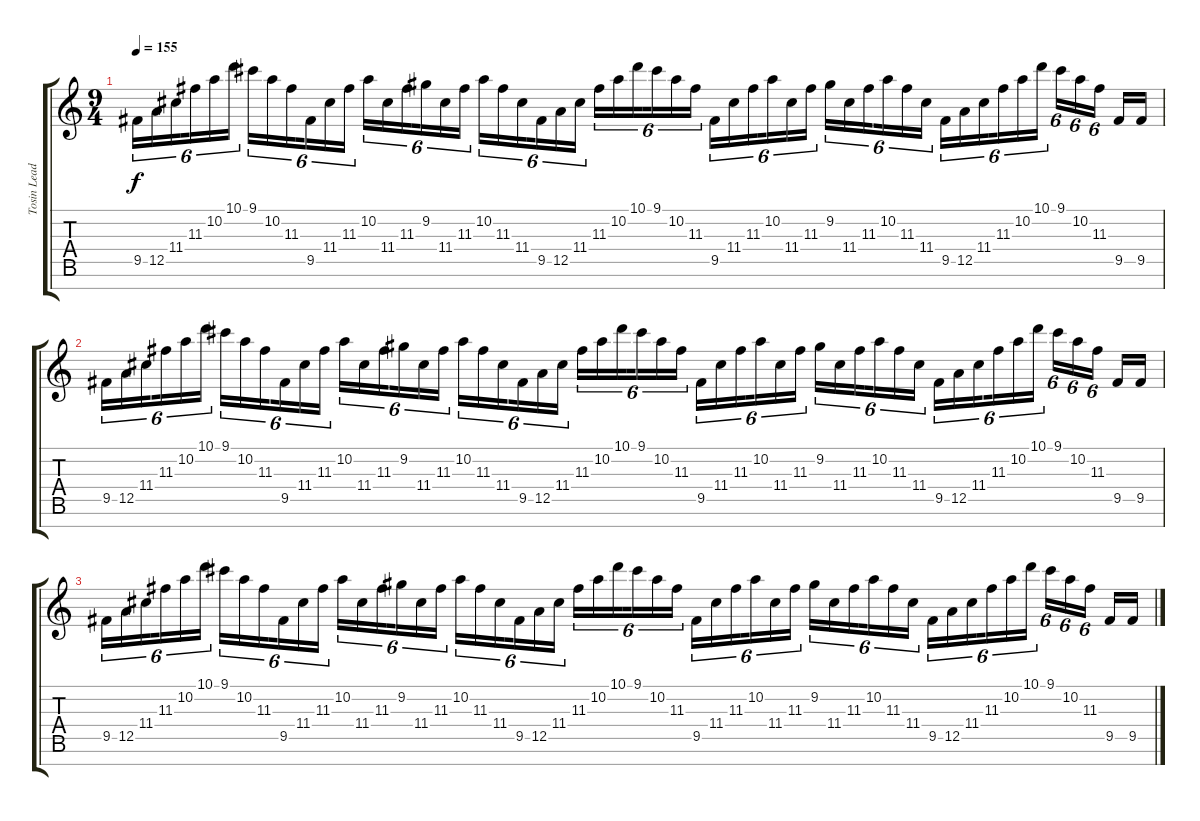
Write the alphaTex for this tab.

\track ("Tosin Lead Right" "Tosin Lead") {instrument overdrivenguitar}
\staff {score tabs}
\tuning (E4 B3 G3 D3 A2 D2 B1) {hide}
\ts (9 4)
\tempo 155
\clef g2
\ks c
9.5.16{tu (6 4) dy f} 12.5.16{tu (6 4)} 11.4.16{tu (6 4) beam splitsecondary} 11.3.16{tu (6 4)} 10.2.16{tu (6 4)} 10.1.16{tu (6 4) beam splitsecondary} 9.1.16{tu (6 4)} 10.2.16{tu (6 4)} 11.3.16{tu (6 4) beam splitsecondary} 9.5.16{tu (6 4)} 11.4.16{tu (6 4)} 11.3.16{tu (6 4) beam splitsecondary} 10.2.16{tu (6 4)} 11.4.16{tu (6 4)} 11.3.16{tu (6 4) beam splitsecondary} 9.2.16{tu (6 4)} 11.4.16{tu (6 4)} 11.3.16{tu (6 4)} 10.2.16{tu (6 4)} 11.3.16{tu (6 4)} 11.4.16{tu (6 4) beam splitsecondary} 9.5.16{tu (6 4)} 12.5.16{tu (6 4)} 11.4.16{tu (6 4) beam splitsecondary} 11.3.16{tu (6 4)} 10.2.16{tu (6 4)} 10.1.16{tu (6 4) beam splitsecondary} 9.1.16{tu (6 4)} 10.2.16{tu (6 4)} 11.3.16{tu (6 4) beam splitsecondary} 9.5.16{tu (6 4)} 11.4.16{tu (6 4)} 11.3.16{tu (6 4) beam splitsecondary} 10.2.16{tu (6 4)} 11.4.16{tu (6 4)} 11.3.16{tu (6 4)} 9.2.16{tu (6 4)} 11.4.16{tu (6 4)} 11.3.16{tu (6 4) beam splitsecondary} 10.2.16{tu (6 4)} 11.3.16{tu (6 4)} 11.4.16{tu (6 4) beam splitsecondary} 9.5.16{tu (6 4)} 12.5.16{tu (6 4)} 11.4.16{tu (6 4) beam splitsecondary} 11.3.16{tu (6 4)} 10.2.16{tu (6 4)} 10.1.16{tu (6 4) beam splitsecondary} 9.1.16{tu (6 4)} 10.2.16{tu (6 4)} 11.3.16{tu (6 4) beam splitsecondary} 9.5.16 9.5.16 |
9.5.16{tu (6 4) volume 0} 12.5.16{tu (6 4)} 11.4.16{tu (6 4) beam splitsecondary} 11.3.16{tu (6 4)} 10.2.16{tu (6 4)} 10.1.16{tu (6 4) beam splitsecondary} 9.1.16{tu (6 4)} 10.2.16{tu (6 4)} 11.3.16{tu (6 4) beam splitsecondary} 9.5.16{tu (6 4)} 11.4.16{tu (6 4)} 11.3.16{tu (6 4) beam splitsecondary} 10.2.16{tu (6 4)} 11.4.16{tu (6 4)} 11.3.16{tu (6 4) beam splitsecondary} 9.2.16{tu (6 4)} 11.4.16{tu (6 4)} 11.3.16{tu (6 4)} 10.2.16{tu (6 4)} 11.3.16{tu (6 4)} 11.4.16{tu (6 4) beam splitsecondary} 9.5.16{tu (6 4)} 12.5.16{tu (6 4)} 11.4.16{tu (6 4) beam splitsecondary} 11.3.16{tu (6 4)} 10.2.16{tu (6 4)} 10.1.16{tu (6 4) beam splitsecondary} 9.1.16{tu (6 4)} 10.2.16{tu (6 4)} 11.3.16{tu (6 4) beam splitsecondary} 9.5.16{tu (6 4)} 11.4.16{tu (6 4)} 11.3.16{tu (6 4) beam splitsecondary} 10.2.16{tu (6 4)} 11.4.16{tu (6 4)} 11.3.16{tu (6 4)} 9.2.16{tu (6 4)} 11.4.16{tu (6 4)} 11.3.16{tu (6 4) beam splitsecondary} 10.2.16{tu (6 4)} 11.3.16{tu (6 4)} 11.4.16{tu (6 4) beam splitsecondary} 9.5.16{tu (6 4)} 12.5.16{tu (6 4)} 11.4.16{tu (6 4) beam splitsecondary} 11.3.16{tu (6 4)} 10.2.16{tu (6 4)} 10.1.16{tu (6 4) beam splitsecondary} 9.1.16{tu (6 4)} 10.2.16{tu (6 4)} 11.3.16{tu (6 4) beam splitsecondary} 9.5.16 9.5.16 |
9.5.16{tu (6 4)} 12.5.16{tu (6 4)} 11.4.16{tu (6 4) beam splitsecondary} 11.3.16{tu (6 4)} 10.2.16{tu (6 4)} 10.1.16{tu (6 4) beam splitsecondary} 9.1.16{tu (6 4)} 10.2.16{tu (6 4)} 11.3.16{tu (6 4) beam splitsecondary} 9.5.16{tu (6 4)} 11.4.16{tu (6 4)} 11.3.16{tu (6 4) beam splitsecondary} 10.2.16{tu (6 4)} 11.4.16{tu (6 4)} 11.3.16{tu (6 4) beam splitsecondary} 9.2.16{tu (6 4)} 11.4.16{tu (6 4)} 11.3.16{tu (6 4)} 10.2.16{tu (6 4)} 11.3.16{tu (6 4)} 11.4.16{tu (6 4) beam splitsecondary} 9.5.16{tu (6 4)} 12.5.16{tu (6 4)} 11.4.16{tu (6 4) beam splitsecondary} 11.3.16{tu (6 4)} 10.2.16{tu (6 4)} 10.1.16{tu (6 4) beam splitsecondary} 9.1.16{tu (6 4)} 10.2.16{tu (6 4)} 11.3.16{tu (6 4) beam splitsecondary} 9.5.16{tu (6 4)} 11.4.16{tu (6 4)} 11.3.16{tu (6 4) beam splitsecondary} 10.2.16{tu (6 4)} 11.4.16{tu (6 4)} 11.3.16{tu (6 4)} 9.2.16{tu (6 4)} 11.4.16{tu (6 4)} 11.3.16{tu (6 4) beam splitsecondary} 10.2.16{tu (6 4)} 11.3.16{tu (6 4)} 11.4.16{tu (6 4) beam splitsecondary} 9.5.16{tu (6 4)} 12.5.16{tu (6 4)} 11.4.16{tu (6 4) beam splitsecondary} 11.3.16{tu (6 4)} 10.2.16{tu (6 4)} 10.1.16{tu (6 4) beam splitsecondary} 9.1.16{tu (6 4)} 10.2.16{tu (6 4)} 11.3.16{tu (6 4) beam splitsecondary} 9.5.16 9.5.16
